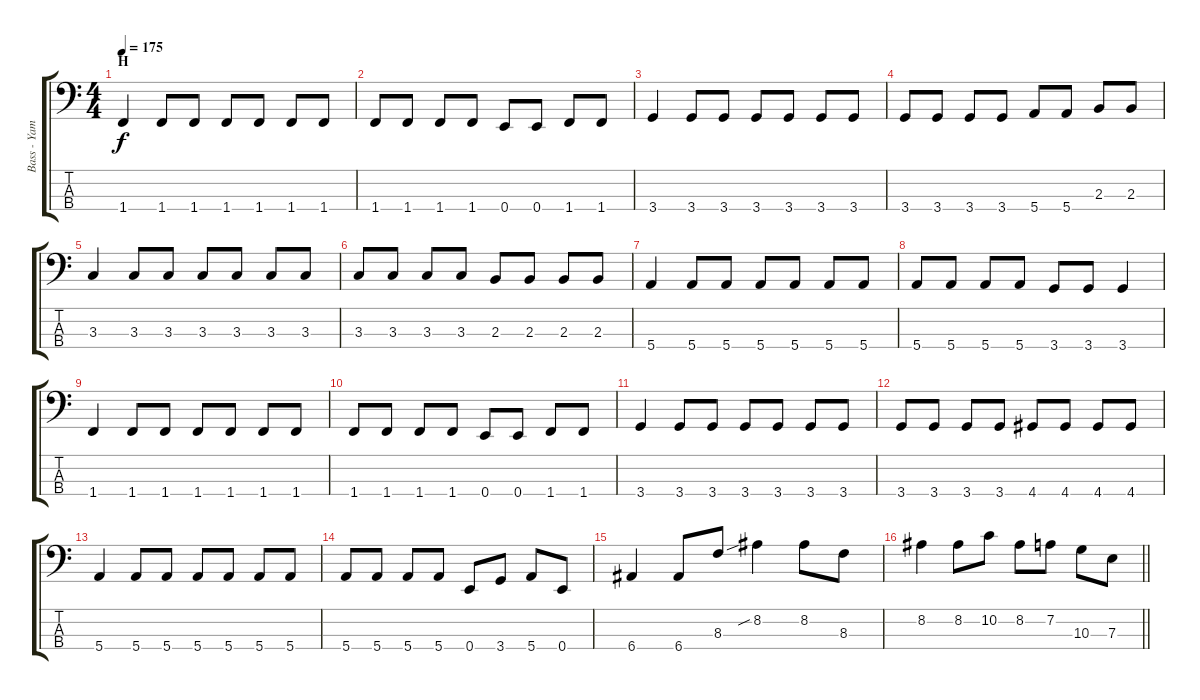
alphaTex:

\track ("Bass - Yamada" "Bass - Yam") {instrument electricbasspick}
\staff {score tabs}
\tuning (G2 D2 A1 E1) {hide}
\ts (4 4)
\section ("" "H")
\tempo 175
\clef f4
\ks c
1.4.4{dy f} 1.4.8 1.4.8 1.4.8 1.4.8 1.4.8 1.4.8 |
1.4.8 1.4.8 1.4.8 1.4.8 0.4.8 0.4.8 1.4.8 1.4.8 |
3.4.4 3.4.8 3.4.8 3.4.8 3.4.8 3.4.8 3.4.8 |
3.4.8 3.4.8 3.4.8 3.4.8 5.4.8 5.4.8 2.3.8 2.3.8 |
3.3.4 3.3.8 3.3.8 3.3.8 3.3.8 3.3.8 3.3.8 |
3.3.8 3.3.8 3.3.8 3.3.8 2.3.8 2.3.8 2.3.8 2.3.8 |
5.4.4 5.4.8 5.4.8 5.4.8 5.4.8 5.4.8 5.4.8 |
5.4.8 5.4.8 5.4.8 5.4.8 3.4.8 3.4.8 3.4.4 |
1.4.4 1.4.8 1.4.8 1.4.8 1.4.8 1.4.8 1.4.8 |
1.4.8 1.4.8 1.4.8 1.4.8 0.4.8 0.4.8 1.4.8 1.4.8 |
3.4.4 3.4.8 3.4.8 3.4.8 3.4.8 3.4.8 3.4.8 |
3.4.8 3.4.8 3.4.8 3.4.8 4.4.8 4.4.8 4.4.8 4.4.8 |
5.4.4 5.4.8 5.4.8 5.4.8 5.4.8 5.4.8 5.4.8 |
5.4.8 5.4.8 5.4.8 5.4.8 0.4.8 3.4.8 5.4.8 0.4.8 |
6.4.4 6.4.8 8.3.8 8.2{sib}.4 8.2.8 8.3.8 |
\barLineRight lightlight
8.2.4 8.2.8 10.2.8 8.2.8 7.2.8 10.3.8 7.3.8
